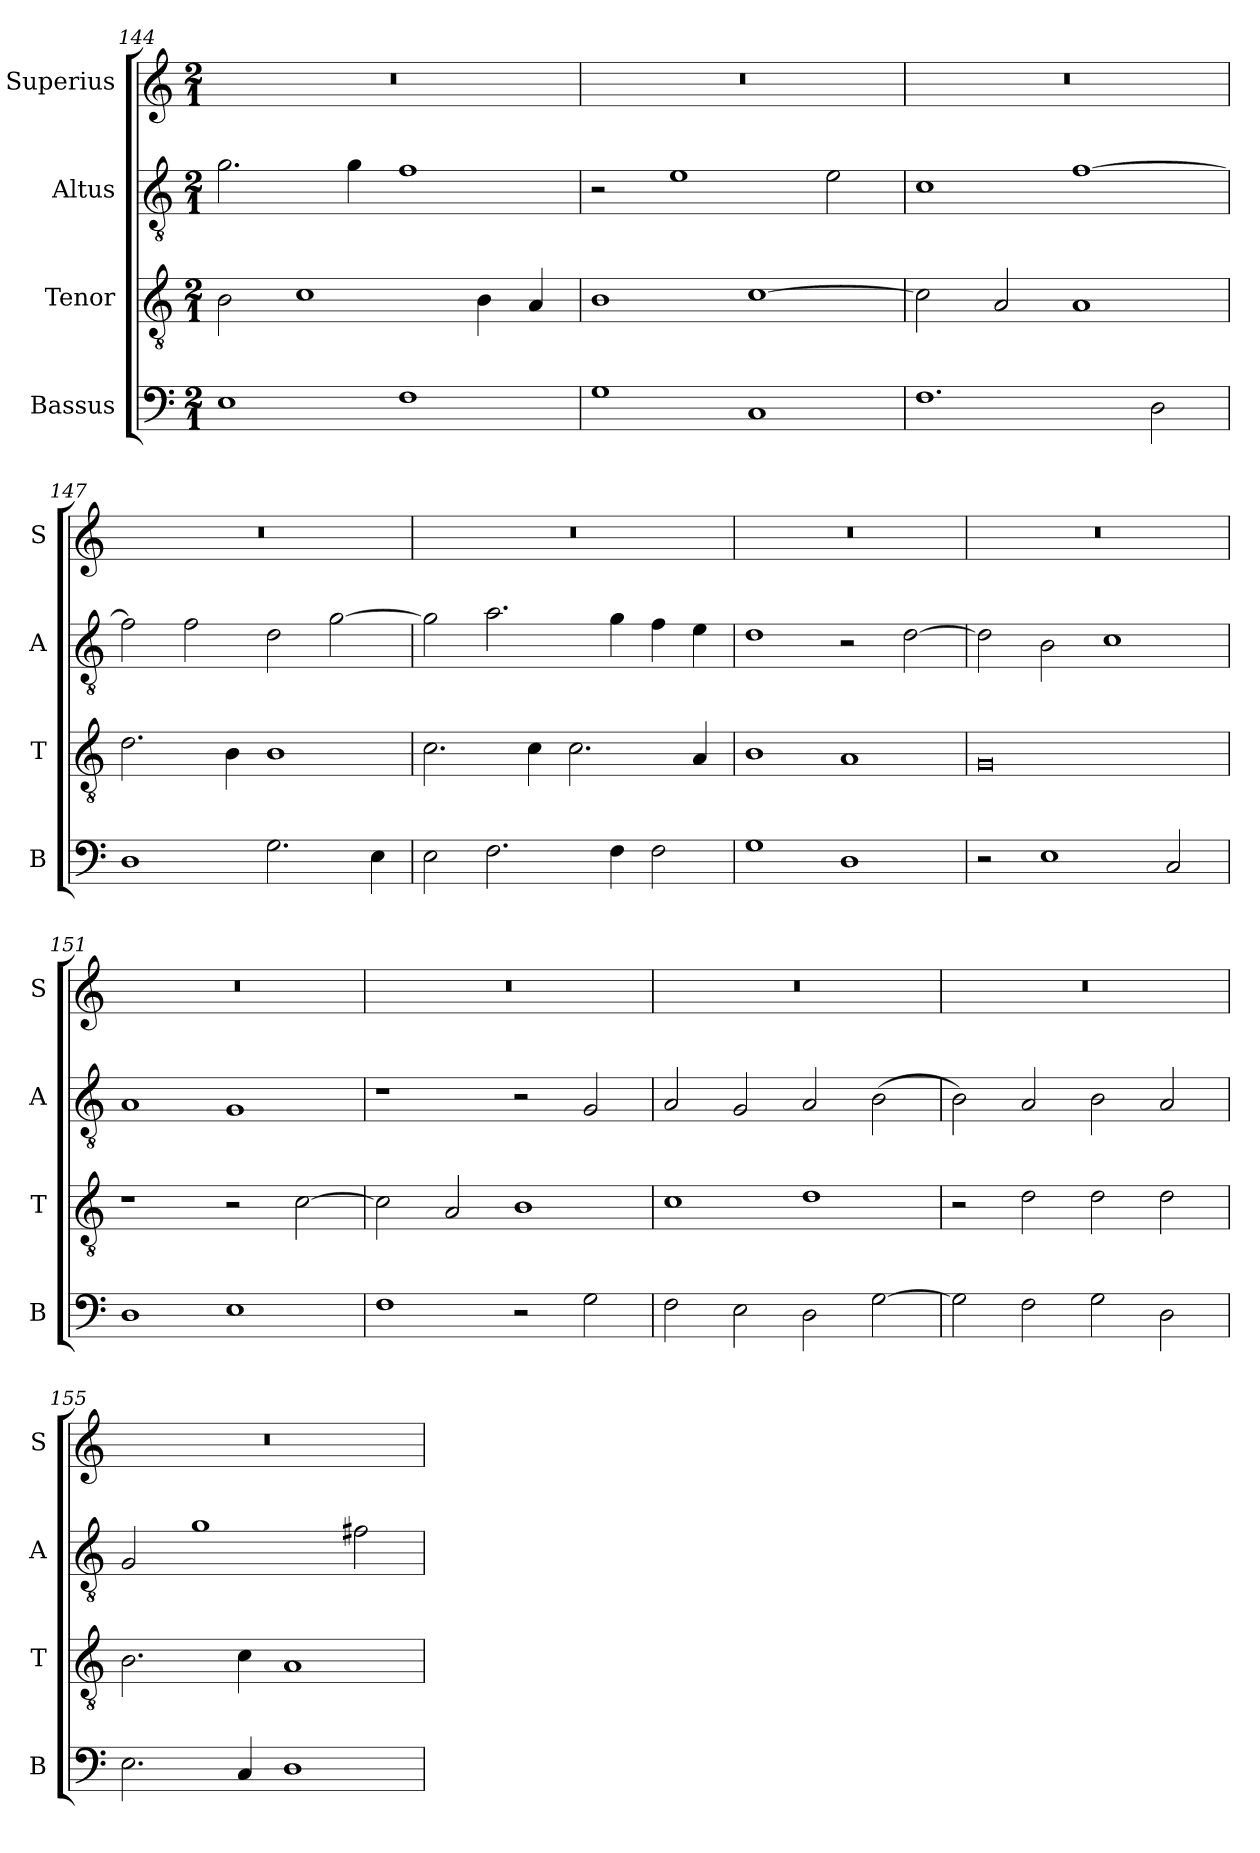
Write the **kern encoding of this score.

**kern	**kern	**kern	**kern
*part4	*part3	*part2	*part1
*staff4	*staff3	*staff2	*staff1
*I"Bassus	*I"Tenor	*I"Altus	*I"Superius
*I'B	*I'T	*I'A	*I'S
*clefF4	*clefGv2	*clefGv2	*clefG2
*k[]	*k[]	*k[]	*k[]
*C:	*C:	*C:	*C:
*M2/1	*M2/1	*M2/1	*M2/1
=144	=144	=144	=144
1E	2B	2.g	0r
.	1c	.	.
.	.	4g	.
1F	.	1f	.
.	4B	.	.
.	4A	.	.
=145	=145	=145	=145
1G	1B	2r	0r
.	.	1e	.
1C	[1c	.	.
.	.	2e	.
=146	=146	=146	=146
1.F	2c]	1c	0r
.	2A	.	.
.	1A	[1f	.
2D	.	.	.
=147	=147	=147	=147
1D	2.d	2f]	0r
.	.	2f	.
.	4B	.	.
2.G	1B	2d	.
.	.	[2g	.
4E	.	.	.
=148	=148	=148	=148
2E	2.c	2g]	0r
2.F	.	2.a	.
.	4c	.	.
.	2.c	.	.
4F	.	4g	.
2F	.	4f	.
.	4A	4e	.
=149	=149	=149	=149
1G	1B	1d	0r
1D	1A	2r	.
.	.	[2d	.
=150	=150	=150	=150
2r	0G	2d]	0r
1E	.	2B	.
.	.	1c	.
2C	.	.	.
=151	=151	=151	=151
1D	1r	1A	0r
1E	2r	1G	.
.	[2c	.	.
=152	=152	=152	=152
1F	2c]	1r	0r
.	2A	.	.
2r	1B	2r	.
2G	.	2G	.
=153	=153	=153	=153
2F	1c	2A	0r
2E	.	2G	.
2D	1d	2A	.
[2G	.	(2B	.
=154	=154	=154	=154
2G]	2r	2B)	0r
2F	2d	2A	.
2G	2d	2B	.
2D	2d	2A	.
=155	=155	=155	=155
2.E	2.B	2G	0r
.	.	1g	.
4C	4c	.	.
1D	1A	.	.
.	.	2f#X	.
=	=	=	=
*-	*-	*-	*-
